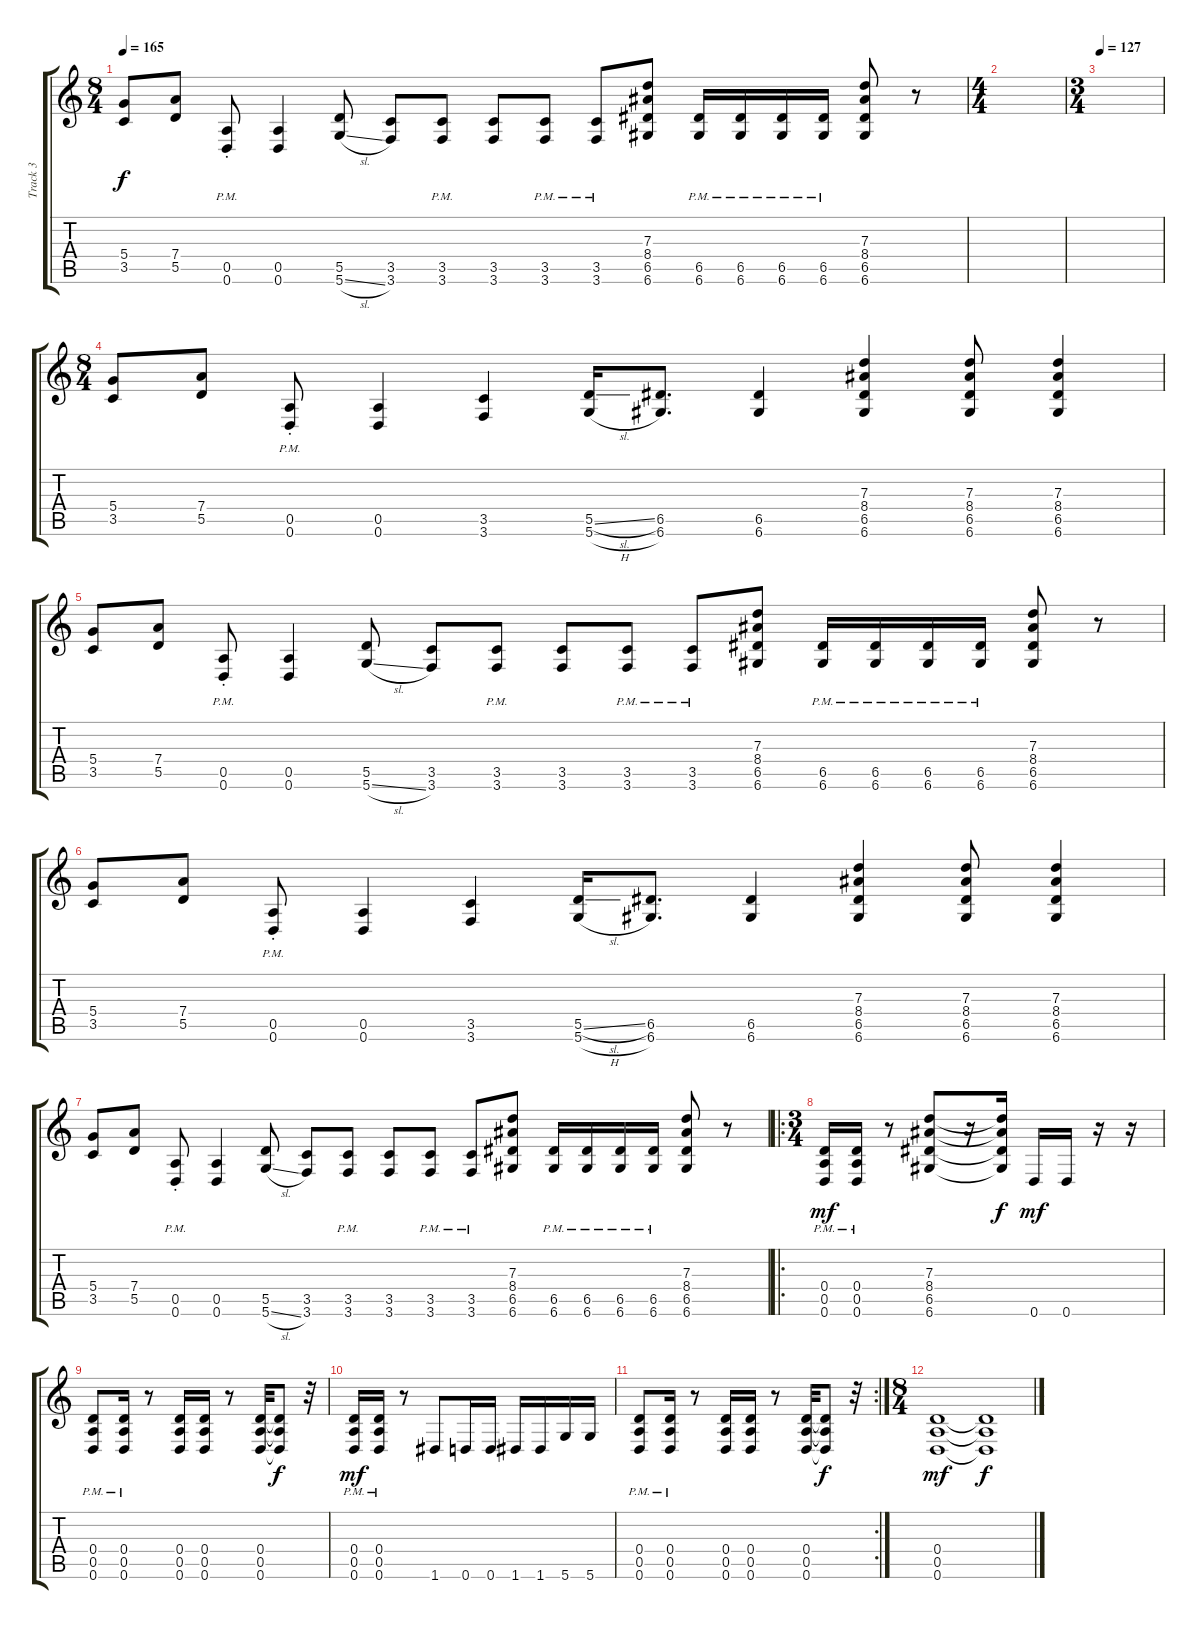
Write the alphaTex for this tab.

\track ("Track 3" "Track 3") {instrument distortionguitar}
\staff {score tabs}
\tuning (E4 B3 G3 D3 A2 D2) {hide}
\ts (8 4)
\tempo 165
\clef g2
\ks c
(5.4 3.5).8{dy f} (7.4 5.5).8 (0.5{st} 0.6{pm}).8 (0.5 0.6).4 (5.5 5.6{sl}).8 (3.5 3.6).8 (3.5 3.6{pm}).8 (3.5 3.6).8 (3.5 3.6{pm}).8 (3.5 3.6{pm}).8 (7.3 8.4 6.5 6.6).8 (6.5 6.6{pm}).16 (6.5 6.6{pm}).16 (6.5 6.6{pm}).16 (6.5 6.6{pm}).16 (7.3 8.4 6.5 6.6).8 r.8 |
\ts (4 4)
|
\ts (3 4)
\tempo 127
|
\ts (8 4)
(5.4 3.5).8 (7.4 5.5).8 (0.5{st} 0.6{pm}).8 (0.5 0.6).4 (3.5 3.6).4 (5.5{sl} 5.6{h}).16 (6.5 6.6).8{d} (6.5 6.6).4 (7.3 8.4 6.5 6.6).4 (7.3 8.4 6.5 6.6).8 (7.3 8.4 6.5 6.6).4 |
(5.4 3.5).8 (7.4 5.5).8 (0.5{st} 0.6{pm}).8 (0.5 0.6).4 (5.5 5.6{sl}).8 (3.5 3.6).8 (3.5 3.6{pm}).8 (3.5 3.6).8 (3.5 3.6{pm}).8 (3.5 3.6{pm}).8 (7.3 8.4 6.5 6.6).8 (6.5 6.6{pm}).16 (6.5 6.6{pm}).16 (6.5 6.6{pm}).16 (6.5 6.6{pm}).16 (7.3 8.4 6.5 6.6).8 r.8 |
(5.4 3.5).8 (7.4 5.5).8 (0.5{st} 0.6{pm}).8 (0.5 0.6).4 (3.5 3.6).4 (5.5{sl} 5.6{h}).16 (6.5 6.6).8{d} (6.5 6.6).4 (7.3 8.4 6.5 6.6).4 (7.3 8.4 6.5 6.6).8 (7.3 8.4 6.5 6.6).4 |
(5.4 3.5).8 (7.4 5.5).8 (0.5{st} 0.6{pm}).8 (0.5 0.6).4 (5.5 5.6{sl}).8 (3.5 3.6).8 (3.5 3.6{pm}).8 (3.5 3.6).8 (3.5 3.6{pm}).8 (3.5 3.6{pm}).8 (7.3 8.4 6.5 6.6).8 (6.5 6.6{pm}).16 (6.5 6.6{pm}).16 (6.5 6.6{pm}).16 (6.5 6.6{pm}).16 (7.3 8.4 6.5 6.6).8 r.8 |
\ro
\ts (3 4)
(0.4{pm} 0.5 0.6).16{dy mf} (0.4{pm} 0.5 0.6).16 r.8 (7.3 8.4 6.5 6.6).8 r.16 (7.3{t} 8.4{t} 6.5{t} 6.6{t}).16{dy f} 0.6.16{dy mf} 0.6.16 r.16 r.16 |
(0.4{pm} 0.5 0.6).8 (0.4{pm} 0.5 0.6).16 r.8 (0.4 0.5 0.6).16 (0.4 0.5 0.6).16 r.8 (0.4 0.5 0.6).32 (0.4{t} 0.5{t} 0.6{t}).8{dy f} r.32 |
(0.4{pm} 0.5 0.6).16{dy mf} (0.4{pm} 0.5 0.6).16 r.8 1.6.8 0.6.16 0.6.16 1.6.16 1.6.16 5.6.16 5.6.16 |
\rc 2
(0.4{pm} 0.5 0.6).8 (0.4{pm} 0.5 0.6).16 r.8 (0.4 0.5 0.6).16 (0.4 0.5 0.6).16 r.8 (0.4 0.5 0.6).32 (0.4{t} 0.5{t} 0.6{t}).8{dy f} r.32 |
\ts (8 4)
(0.4 0.5 0.6).1{dy mf} (0.4{t} 0.5{t} 0.6{t}).1{dy f}
